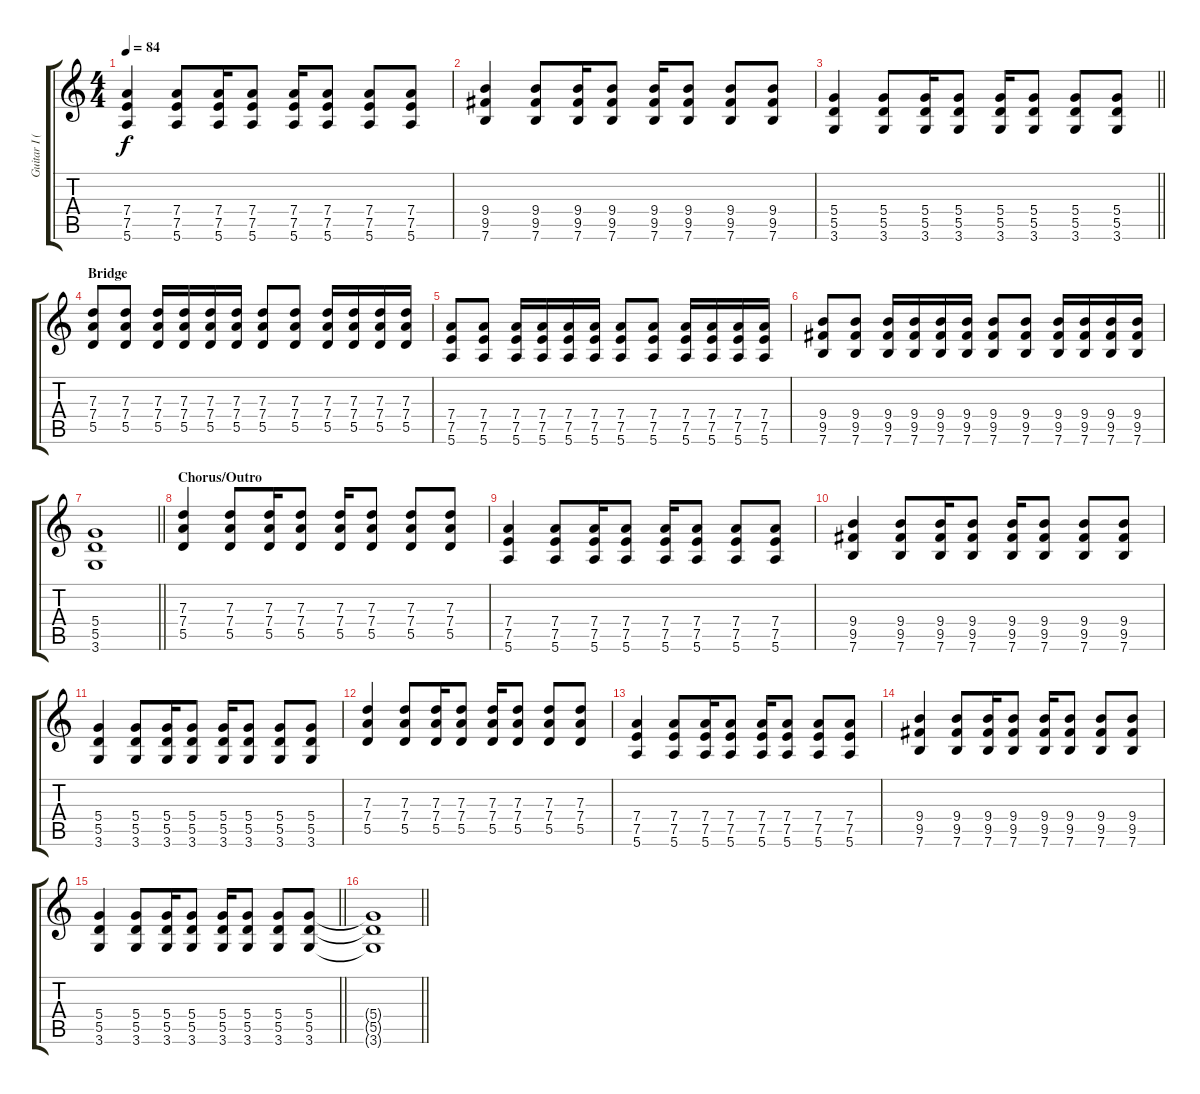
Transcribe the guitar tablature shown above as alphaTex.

\track ("Guitar I (Frederic)" "Guitar I (") {instrument acousticguitarsteel}
\staff {score tabs}
\tuning (E4 B3 G3 D3 A2 E2) {hide}
\ts (4 4)
\tempo 84
\clef g2
\ks c
(7.4 7.5 5.6).4{dy f} (7.4 7.5 5.6).8 (7.4 7.5 5.6).16 (7.4 7.5 5.6).8 (7.4 7.5 5.6).16 (7.4 7.5 5.6).8 (7.4 7.5 5.6).8 (7.4 7.5 5.6).8 |
(9.4 9.5 7.6).4 (9.4 9.5 7.6).8 (9.4 9.5 7.6).16 (9.4 9.5 7.6).8 (9.4 9.5 7.6).16 (9.4 9.5 7.6).8 (9.4 9.5 7.6).8 (9.4 9.5 7.6).8 |
\barLineRight lightlight
(5.4 5.5 3.6).4 (5.4 5.5 3.6).8 (5.4 5.5 3.6).16 (5.4 5.5 3.6).8 (5.4 5.5 3.6).16 (5.4 5.5 3.6).8 (5.4 5.5 3.6).8 (5.4 5.5 3.6).8 |
\section ("" "Bridge")
(7.3 7.4 5.5).8 (7.3 7.4 5.5).8 (7.3 7.4 5.5).16 (7.3 7.4 5.5).16 (7.3 7.4 5.5).16 (7.3 7.4 5.5).16 (7.3 7.4 5.5).8 (7.3 7.4 5.5).8 (7.3 7.4 5.5).16 (7.3 7.4 5.5).16 (7.3 7.4 5.5).16 (7.3 7.4 5.5).16 |
(7.4 7.5 5.6).8 (7.4 7.5 5.6).8 (7.4 7.5 5.6).16 (7.4 7.5 5.6).16 (7.4 7.5 5.6).16 (7.4 7.5 5.6).16 (7.4 7.5 5.6).8 (7.4 7.5 5.6).8 (7.4 7.5 5.6).16 (7.4 7.5 5.6).16 (7.4 7.5 5.6).16 (7.4 7.5 5.6).16 |
(9.4 9.5 7.6).8 (9.4 9.5 7.6).8 (9.4 9.5 7.6).16 (9.4 9.5 7.6).16 (9.4 9.5 7.6).16 (9.4 9.5 7.6).16 (9.4 9.5 7.6).8 (9.4 9.5 7.6).8 (9.4 9.5 7.6).16 (9.4 9.5 7.6).16 (9.4 9.5 7.6).16 (9.4 9.5 7.6).16 |
\barLineRight lightlight
(5.4 5.5 3.6).1 |
\section ("" "Chorus/Outro")
(7.3 7.4 5.5).4 (7.3 7.4 5.5).8 (7.3 7.4 5.5).16 (7.3 7.4 5.5).8 (7.3 7.4 5.5).16 (7.3 7.4 5.5).8 (7.3 7.4 5.5).8 (7.3 7.4 5.5).8 |
(7.4 7.5 5.6).4 (7.4 7.5 5.6).8 (7.4 7.5 5.6).16 (7.4 7.5 5.6).8 (7.4 7.5 5.6).16 (7.4 7.5 5.6).8 (7.4 7.5 5.6).8 (7.4 7.5 5.6).8 |
(9.4 9.5 7.6).4 (9.4 9.5 7.6).8 (9.4 9.5 7.6).16 (9.4 9.5 7.6).8 (9.4 9.5 7.6).16 (9.4 9.5 7.6).8 (9.4 9.5 7.6).8 (9.4 9.5 7.6).8 |
(5.4 5.5 3.6).4 (5.4 5.5 3.6).8 (5.4 5.5 3.6).16 (5.4 5.5 3.6).8 (5.4 5.5 3.6).16 (5.4 5.5 3.6).8 (5.4 5.5 3.6).8 (5.4 5.5 3.6).8 |
(7.3 7.4 5.5).4 (7.3 7.4 5.5).8 (7.3 7.4 5.5).16 (7.3 7.4 5.5).8 (7.3 7.4 5.5).16 (7.3 7.4 5.5).8 (7.3 7.4 5.5).8 (7.3 7.4 5.5).8 |
(7.4 7.5 5.6).4 (7.4 7.5 5.6).8 (7.4 7.5 5.6).16 (7.4 7.5 5.6).8 (7.4 7.5 5.6).16 (7.4 7.5 5.6).8 (7.4 7.5 5.6).8 (7.4 7.5 5.6).8 |
(9.4 9.5 7.6).4 (9.4 9.5 7.6).8 (9.4 9.5 7.6).16 (9.4 9.5 7.6).8 (9.4 9.5 7.6).16 (9.4 9.5 7.6).8 (9.4 9.5 7.6).8 (9.4 9.5 7.6).8 |
\barLineRight lightlight
(5.4 5.5 3.6).4 (5.4 5.5 3.6).8 (5.4 5.5 3.6).16 (5.4 5.5 3.6).8 (5.4 5.5 3.6).16 (5.4 5.5 3.6).8 (5.4 5.5 3.6).8 (5.4 5.5 3.6).8 |
\barLineRight lightlight
(5.4{t} 5.5{t} 3.6{t}).1
